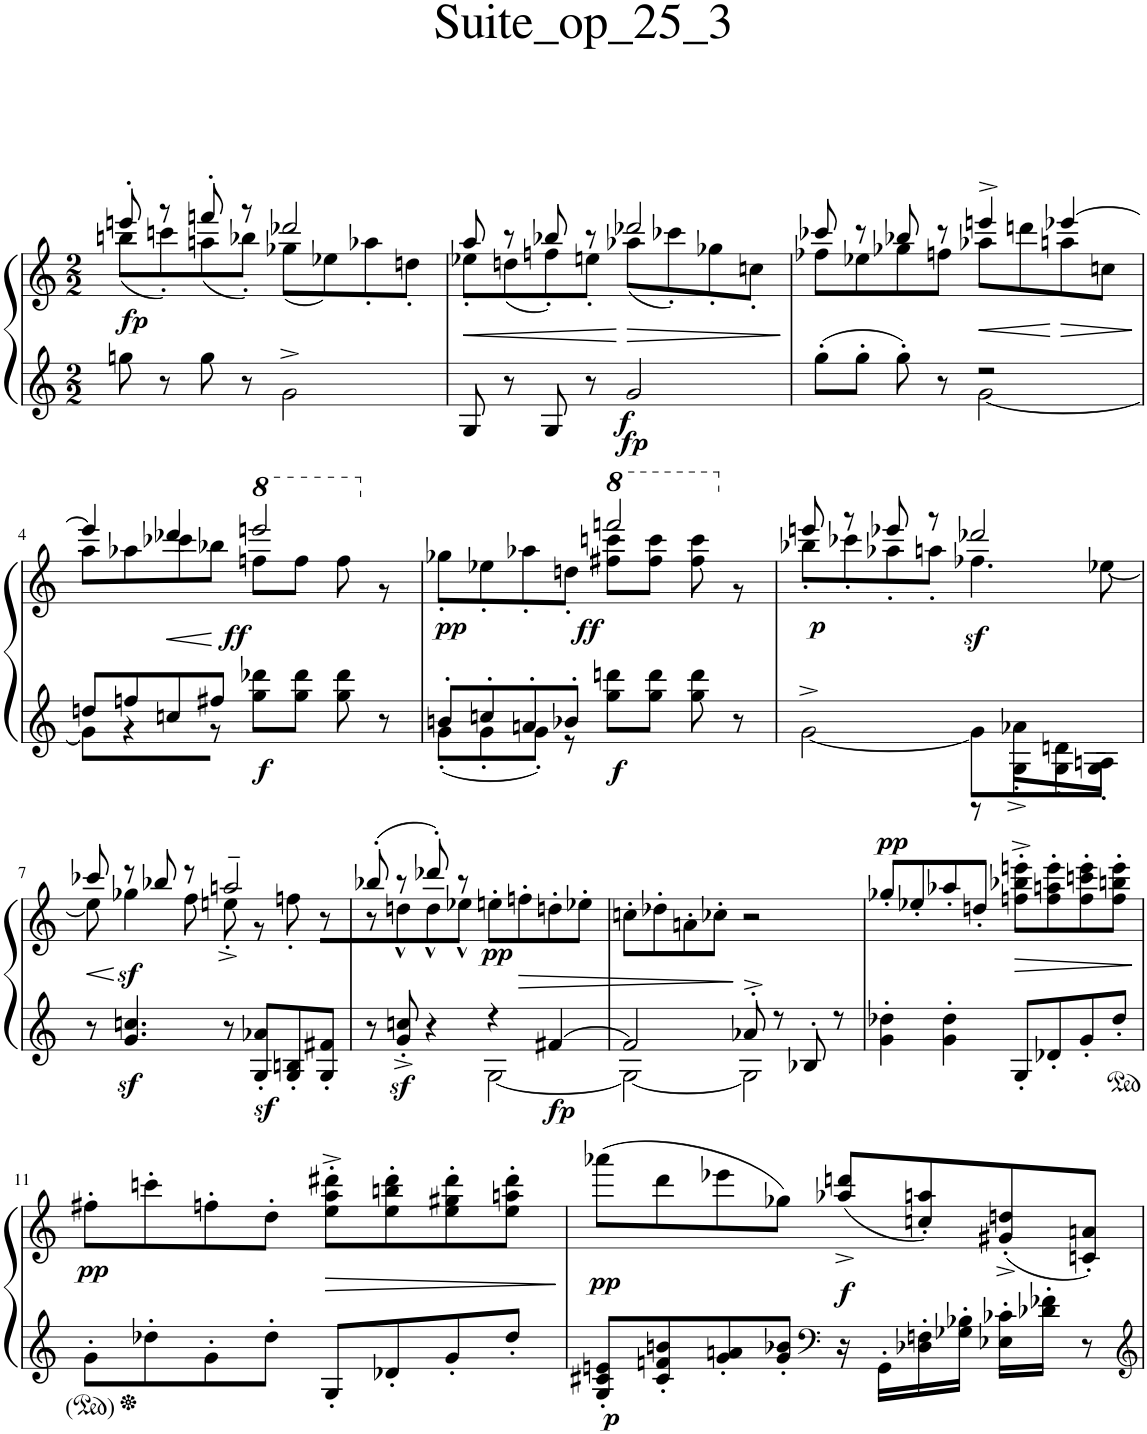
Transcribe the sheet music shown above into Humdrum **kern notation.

**kern	**kern	**dynam
*part1	*part1	*part1
*staff2	*staff1	*staff1/2
*I"Piano	*	*
*I'Pno.	*	*
*clefG2	*clefG2	*
*k[]	*k[]	*
*M2/2	*M2/2	*
=1	=1	=1
*	*^	*
!	!	!	!LO:DY:b
8ggn\	8eeen'/	(8bbn\L	fp
8r	8r	8cccn'\)	.
8gg\	8fffn'/	(8aan\	.
8r	8r	8bb-X'\J)	.
2g^\	2ddd-X/	(8gg-X\L	.
.	.	8ee-X\)	.
.	.	8aa-X'\	.
.	.	8ddn'\J	.
=2	=2	=2	=2
!	!	!	!LO:HP:b
8G/	8aa/	8ee-X'\L	<
8r	8r	(8ddn\	.
8G/	8bb-X/	8ffn'\)	.
8r	8r	8een'\J	.
!	!	!	!LO:HP:n=1:b
!	!	!	!LO:DY:n=1:b=2
!	!	!	!LO:DY:n=2:b=2
2g/	2ddd-X/	(8aa-X\L	[ > fp f
.	.	8ccc-X'\)	.
.	.	8gg-X'\	.
.	.	8ccn'\J	.
*	*v	*v	*
.	.	]
=3	=3	=3
*^	*^	*
8gg'\L	2ryy	8ccc-X/	8ff-X\L	.
8gg'\J	.	8r	8ee-X\	.
8gg'\	.	8bb-X/	8gg-X\	.
8r	.	8r	8ffn\J	.
!	!	!	!	!LO:HP:b
2r	[2g\	4eeen^/	8aa-X\L	<
.	.	.	8dddn\	.
!	!	!	!	!LO:HP:n=1:b
.	.	[4eee-X/	8aan\	[ >
.	.	.	8ccn\J	.
*v	*v	*	*	*
*	*v	*v	*
.	.	]
!!LO:LB:g=z
=4	=4	=4
*^	*^	*
8ddn/L	8g\]	4eee-/]	8aa\L	.
8ffn/	4r	.	8aa-X\	.
!	!	!	!	!LO:HP:b
8ccn/	.	4ddd-X/	8ccc-X\	<
8ff#X/J	8r	.	8bb-X\J	.
*	*	*8va	*	*
!	!	!	!	!LO:DY:n=1:b=2
!	!	!	!	!LO:DY:n=2:b
8gg\ 8ddd-X\L	2ryy	2eeeen/	8fffn\L	[ f ff
8gg\ 8ddd-\J	.	.	8fff\J	.
8gg\ 8ddd-\	.	.	8fff\	.
*	*	*X8va	*	*
8r	.	.	8r	.
=5	=5	=5	=5	=5
!	!	!	!	!LO:DY:b
8bn'/L	8g'\L	2ryy	8gg-X'\L	pp
8ccn'/	8g'\	.	8ee-X'\	.
8an'/	8g'\J	.	8aa-X'\	.
8b-X'/J	8r	.	8ddn'\J	.
*	*	*8va	*	*
!	!	!	!	!LO:DY:b=2
!	!	!	!	!LO:DY:n=1:b
8gg\ 8dddn\L	2ryy	2ffffn/	8fff#X\ 8ccccn\L	f ff
8gg\ 8ddd\J	.	.	8fff#\ 8cccc\J	.
8gg\ 8ddd\	.	.	8fff#\ 8cccc\	.
*	*	*X8va	*	*
8r	.	.	8r	.
=6	=6	=6	=6	=6
!	!	!	!	!LO:DY:b
[2g^\	2ryy	8eeen/	8bb-X'\L	p
.	.	8r	8ccc-X'\	.
.	.	8eee-X/	8aa-X'\	.
.	.	8r	8aan'\J	.
!	!	!	!	!LO:DY:b
8g\L]	8r	2ddd-X/	4.ff-X\	sf
8G\	8a-X'^\L	.	.	.
8G\	8dn'\	.	.	.
8G\J	8An'\J	.	[8ee-X\	.
!!LO:LB:g=z	!!
=7	=7	=7	=7	=7
!	!	!	!	!LO:HP:b
*v	*v	*	*	*
8r	8ccc-X/	8ee-\]	<
!	!	!	!LO:DY:n=1:b
4.g/z< 4.ccn/z<	8r	4gg-X\	[ sf
.	8bb-X/	.	.
.	8r	8ff\	.
8r	2aan~/	8een'^\	.
8G/z<' 8a-X/z<'L	.	8r	.
8G/' 8Bn/'	.	8ffn'\	.
8G/' 8f#X/'J	.	8r	.
=8	=8	=8	=8
*^	*	*	*
8r	2ryy	(8bb-X'/	8r	.
!	!	!	!	!LO:DY:b=2
8g/'^ 8ccn/'^	.	8r	8ddn^^\	sf
4r	.	8ddd-X'/)	8dd^^\	.
.	.	8r	8ee-X^^\J	.
!	!	!	!	!LO:DY:b
4r	[2G\	8een'\L	2ryy	pp
!	!	!	!	!LO:HP:b
.	.	8ffn'\	.	>
!	!	!	!	!LO:DY:b=2
[4f#X/	.	8ddn'\	.	fp
.	.	8ee-X'\J	.	.
*	*	*v	*v	*
=9	=9	=9	=9
2f#/]	2G\_	8ccn'\L	.
.	.	8dd-X'\	.
.	.	8an'\	.
.	.	8cc-X'\J	.
8a-X'^/	2G\]	2r	]
8r	.	.	.
8B-X'/	.	.	.
8r	.	.	.
*v	*v	*	*
=10	=10	=10
!	!	!LO:DY:a
4g\' 4dd-X\'	8gg-X'/L	pp
.	8ee-X'/	.
4g\' 4dd-\'	8aa-X'</	.
.	8ddn'/J	.
!	!	!LO:HP:b
8G'/L	8ffn\'^ 8bb-X\'^ 8eeen\'^L	>
8d-X'/	8ff\' 8aan\' 8eee\'	.
8g'/	8ff\' 8cccn\' 8eee\'	.
8dd-'/J	8ff\' 8bbn\' 8eee\'J	.
.	.	]
!!LO:LB:g=z
=11	=11	=11
!	!	!LO:DY:b
8g'\L	8ff#X'\L	pp
8dd-X'\	8cccn'\	.
8g'\	8ffn'\	.
8dd-'\J	8dd'\J	.
!	!	!LO:HP:b
8G'/L	8ee\'^ 8aa\'^ 8ddd#X\'^L	>
8d-X'/	8ee\' 8bbn\' 8ddd#\'	.
8g'/	8ee\' 8gg#X\' 8ddd#\'	.
8dd-'/J	8ee\' 8aan\' 8ddd#\'J	.
.	.	]
=12	=12	=12
!	!	!LO:DY:b=2
!	!	!LO:DY:n=1:b
8G/' 8c#X/' 8en/'L	(8aaa-X\L	p pp
8c#/' 8fn/' 8bn/'	8ddd\	.
8g/' 8an/'	8eee-X\	.
8g/' 8b-X/'J	8gg-X\J)	.
*clefF4	*	*
!	!	!LO:DY:n=2:b
16r	(8aa-X/^ 8dddn/^L	f
16GG'\LL	.	.
16D-X\' 16Fn\'	8ccn/' 8aan/')	.
16G-X\' 16B-X\'JJ	.	.
16E-X\' 16c-X\'LL	(8g#X/'^ 8ddn/'^	.
16d-X\' 16f-X\'JJ	.	.
8r	8cn/' 8an/'J)	.
=	=	=
*-	*-	*-
